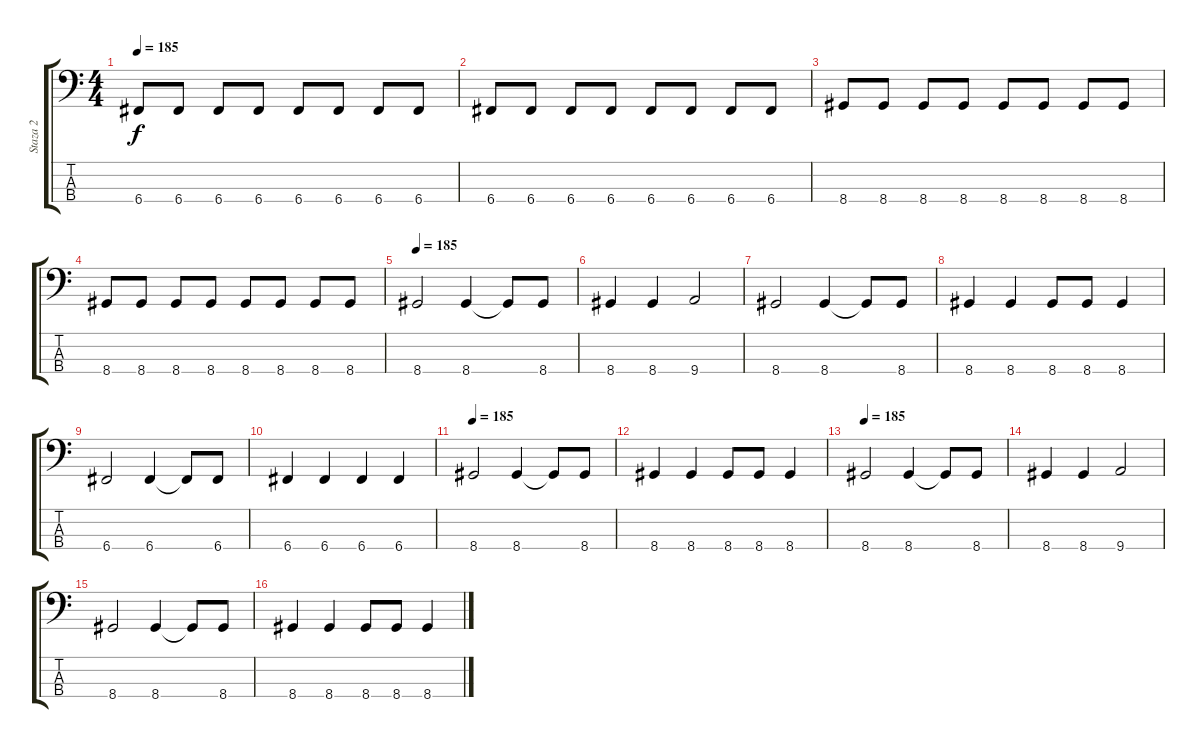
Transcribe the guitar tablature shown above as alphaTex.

\track ("Staza 2" "Staza 2") {instrument electricbasspick}
\staff {score tabs}
\tuning (F2 C2 G1 C1) {hide}
\ts (4 4)
\tempo 185
\clef f4
\ks c
6.4.8{dy f} 6.4.8 6.4.8 6.4.8 6.4.8 6.4.8 6.4.8 6.4.8 |
6.4.8 6.4.8 6.4.8 6.4.8 6.4.8 6.4.8 6.4.8 6.4.8 |
8.4.8 8.4.8 8.4.8 8.4.8 8.4.8 8.4.8 8.4.8 8.4.8 |
8.4.8 8.4.8 8.4.8 8.4.8 8.4.8 8.4.8 8.4.8 8.4.8 |
\tempo 185
8.4.2 8.4.4 8.4{t}.8 8.4.8 |
8.4.4 8.4.4 9.4.2 |
8.4.2 8.4.4 8.4{t}.8 8.4.8 |
8.4.4 8.4.4 8.4.8 8.4.8 8.4.4 |
6.4.2 6.4.4 6.4{t}.8 6.4.8 |
6.4.4 6.4.4 6.4.4 6.4.4 |
\tempo 185
8.4.2 8.4.4 8.4{t}.8 8.4.8 |
8.4.4 8.4.4 8.4.8 8.4.8 8.4.4 |
\tempo 185
8.4.2 8.4.4 8.4{t}.8 8.4.8 |
8.4.4 8.4.4 9.4.2 |
8.4.2 8.4.4 8.4{t}.8 8.4.8 |
8.4.4 8.4.4 8.4.8 8.4.8 8.4.4
